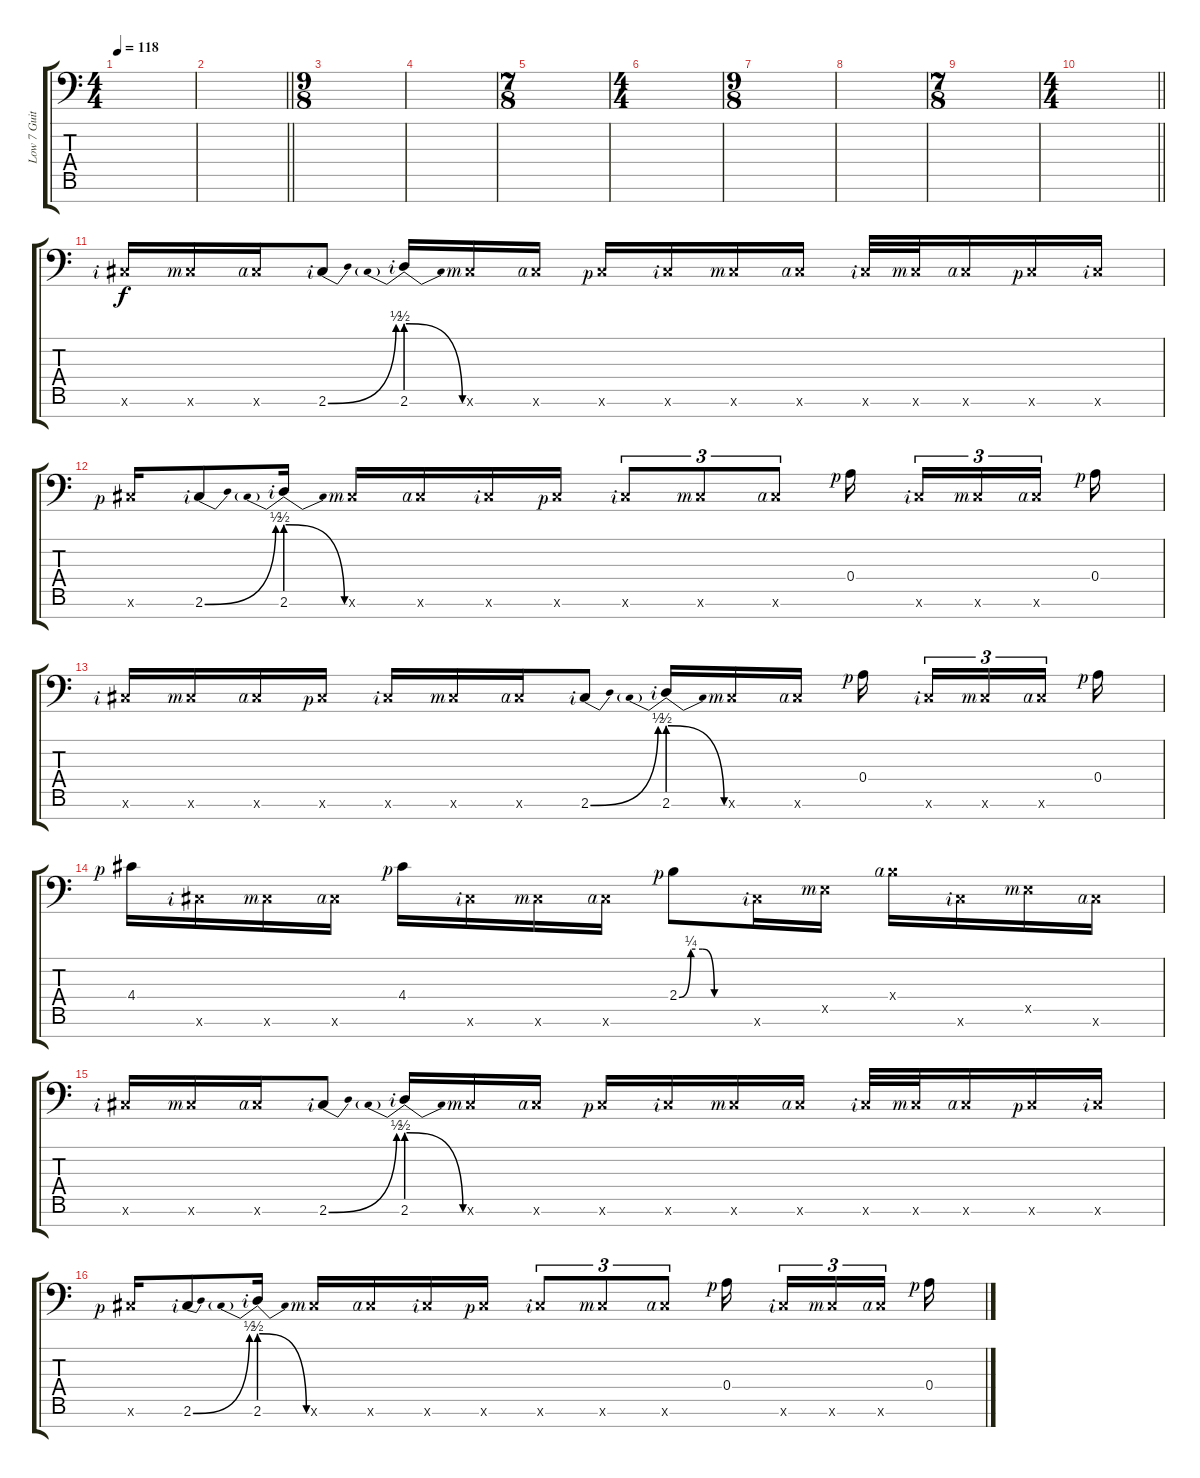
\track ("Low 7 Guitar #2" "Low 7 Guit") {instrument distortionguitar}
\staff {score tabs}
\tuning (B3 G3 D3 A2 D2 B1 E1) {hide}
\ts (4 4)
\tempo 118
\clef f4
\ks c
|
\barLineRight lightlight
|
\ts (9 8)
\section ("" "")
|
|
\ts (7 8)
|
\ts (4 4)
|
\ts (9 8)
|
|
\ts (7 8)
|
\ts (4 4)
\barLineRight lightlight
|
\section ("" "")
2.6{x rf 2}.16{instrument slapbass2} 2.6{x rf 3}.16 2.6{x rf 4}.16 2.6{be (bend 0 0 60 2) rf 2}.8 2.6{be (prebendrelease 0 2 60 0) rf 2}.16 2.6{x rf 3}.16 2.6{x rf 4}.16 2.6{x rf 1}.16 2.6{x rf 2}.16 2.6{x rf 3}.16 2.6{x rf 4}.16 2.6{x rf 2}.32 2.6{x rf 3}.32 2.6{x rf 4}.16 2.6{x rf 1}.16 2.6{x rf 2}.16 |
2.6{x rf 1}.16 2.6{be (bend 0 0 60 2) rf 2}.8 2.6{be (prebendrelease 0 2 60 0) rf 2}.16 2.6{x rf 3}.16 2.6{x rf 4}.16 2.6{x rf 2}.16 2.6{x rf 1}.16 2.6{x rf 2}.8{tu (3 2)} 2.6{x rf 3}.8{tu (3 2)} 2.6{x rf 4}.8{tu (3 2)} 0.4{rf 1}.16{beam splitsecondary} 2.6{x rf 2}.16{tu (3 2)} 2.6{x rf 3}.16{tu (3 2)} 2.6{x rf 4}.16{tu (3 2) beam splitsecondary} 0.4{rf 1}.16 |
2.6{x rf 2}.16 2.6{x rf 3}.16 2.6{x rf 4}.16 2.6{x rf 1}.16 2.6{x rf 2}.16 2.6{x rf 3}.16 2.6{x rf 4}.16 2.6{be (bend 0 0 60 2) rf 2}.8 2.6{be (prebendrelease 0 2 60 0) rf 2}.16 2.6{x rf 3}.16 2.6{x rf 4}.16 0.4{rf 1}.16{beam splitsecondary} 2.6{x rf 2}.16{tu (3 2)} 2.6{x rf 3}.16{tu (3 2)} 2.6{x rf 4}.16{tu (3 2) beam splitsecondary} 0.4{rf 1}.16 |
4.4{rf 1}.16 2.6{x rf 2}.16 2.6{x rf 3}.16 2.6{x rf 4}.16 4.4{rf 1}.16 2.6{x rf 2}.16 2.6{x rf 3}.16 2.6{x rf 4}.16 2.4{be (custom 0 0 10 1 20 1 30 0 60 0) rf 1}.8 2.6{x rf 2}.16 2.5{x rf 3}.16 2.4{x rf 4}.16 2.6{x rf 2}.16 2.5{x rf 3}.16 2.6{x rf 4}.16 |
2.6{x rf 2}.16{instrument slapbass2} 2.6{x rf 3}.16 2.6{x rf 4}.16 2.6{be (bend 0 0 60 2) rf 2}.8 2.6{be (prebendrelease 0 2 60 0) rf 2}.16 2.6{x rf 3}.16 2.6{x rf 4}.16 2.6{x rf 1}.16 2.6{x rf 2}.16 2.6{x rf 3}.16 2.6{x rf 4}.16 2.6{x rf 2}.32 2.6{x rf 3}.32 2.6{x rf 4}.16 2.6{x rf 1}.16 2.6{x rf 2}.16 |
2.6{x rf 1}.16 2.6{be (bend 0 0 60 2) rf 2}.8 2.6{be (prebendrelease 0 2 60 0) rf 2}.16 2.6{x rf 3}.16 2.6{x rf 4}.16 2.6{x rf 2}.16 2.6{x rf 1}.16 2.6{x rf 2}.8{tu (3 2)} 2.6{x rf 3}.8{tu (3 2)} 2.6{x rf 4}.8{tu (3 2)} 0.4{rf 1}.16{beam splitsecondary} 2.6{x rf 2}.16{tu (3 2)} 2.6{x rf 3}.16{tu (3 2)} 2.6{x rf 4}.16{tu (3 2) beam splitsecondary} 0.4{rf 1}.16
